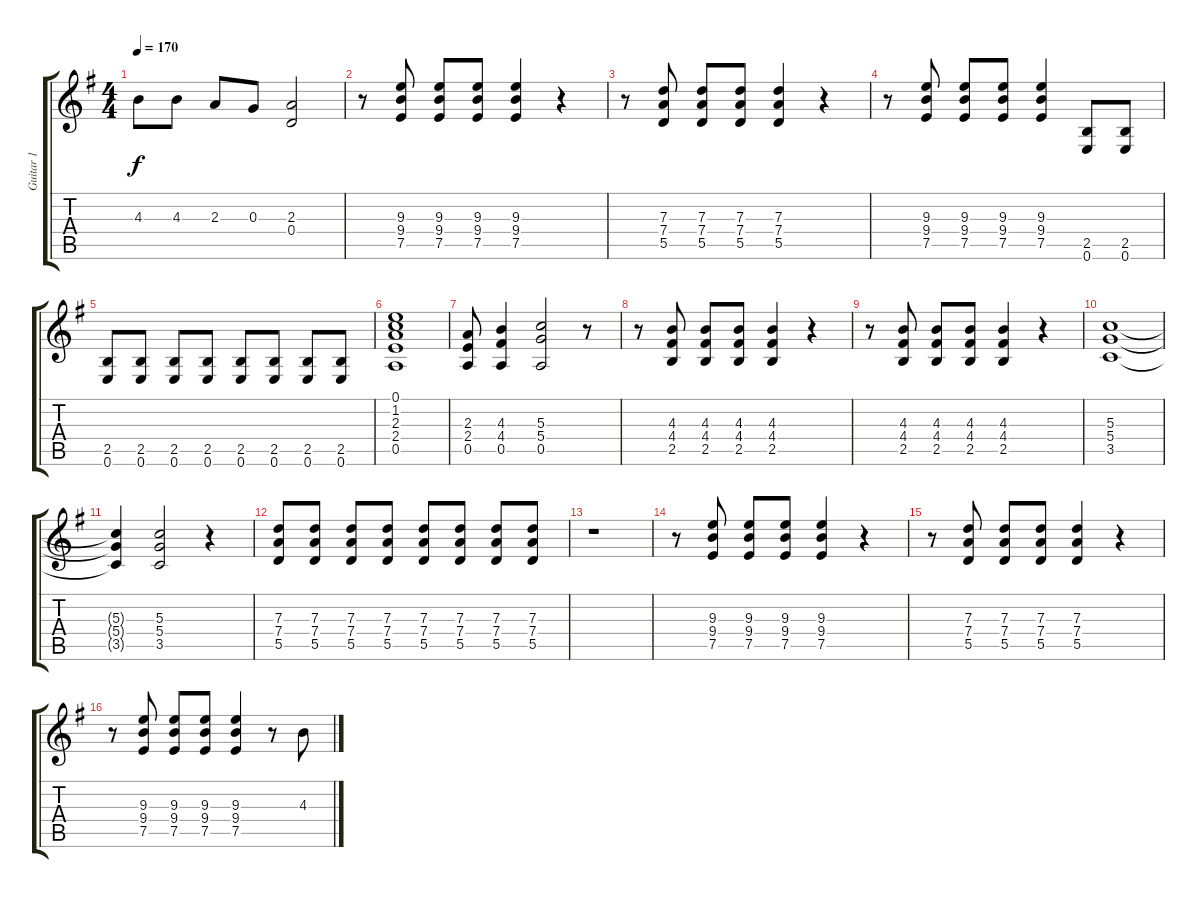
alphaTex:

\track ("Guitar 1" "Guitar 1") {instrument overdrivenguitar}
\staff {score tabs}
\tuning (E4 B3 G3 D3 A2 E2) {hide}
\ts (4 4)
\tempo 170
\clef g2
\ks g
4.3{t}.8{dy f} 4.3.8 2.3.8 0.3.8 (2.3 0.4).2 |
r.8 (9.3 9.4 7.5).8 (9.3 9.4 7.5).8 (9.3 9.4 7.5).8 (9.3 9.4 7.5).4 r.4 |
r.8 (7.3 7.4 5.5).8 (7.3 7.4 5.5).8 (7.3 7.4 5.5).8 (7.3 7.4 5.5).4 r.4 |
r.8 (9.3 9.4 7.5).8 (9.3 9.4 7.5).8 (9.3 9.4 7.5).8 (9.3 9.4 7.5).4 (2.5 0.6).8 (2.5 0.6).8 |
(2.5 0.6).8 (2.5 0.6).8 (2.5 0.6).8 (2.5 0.6).8 (2.5 0.6).8 (2.5 0.6).8 (2.5 0.6).8 (2.5 0.6).8 |
(0.1 1.2 2.3 2.4 0.5).1 |
(2.3 2.4 0.5).8 (4.3 4.4 0.5).4 (5.3 5.4 0.5).2 r.8 |
r.8 (4.3 4.4 2.5).8 (4.3 4.4 2.5).8 (4.3 4.4 2.5).8 (4.3 4.4 2.5).4 r.4 |
r.8 (4.3 4.4 2.5).8 (4.3 4.4 2.5).8 (4.3 4.4 2.5).8 (4.3 4.4 2.5).4 r.4 |
(5.3 5.4 3.5).1 |
(5.3{t} 5.4{t} 3.5{t}).4 (5.3 5.4 3.5).2 r.4 |
(7.3 7.4 5.5).8 (7.3 7.4 5.5).8 (7.3 7.4 5.5).8 (7.3 7.4 5.5).8 (7.3 7.4 5.5).8 (7.3 7.4 5.5).8 (7.3 7.4 5.5).8 (7.3 7.4 5.5).8 |
r.1 |
r.8 (9.3 9.4 7.5).8 (9.3 9.4 7.5).8 (9.3 9.4 7.5).8 (9.3 9.4 7.5).4 r.4 |
r.8 (7.3 7.4 5.5).8 (7.3 7.4 5.5).8 (7.3 7.4 5.5).8 (7.3 7.4 5.5).4 r.4 |
r.8 (9.3 9.4 7.5).8 (9.3 9.4 7.5).8 (9.3 9.4 7.5).8 (9.3 9.4 7.5).4 r.8 4.3.8
